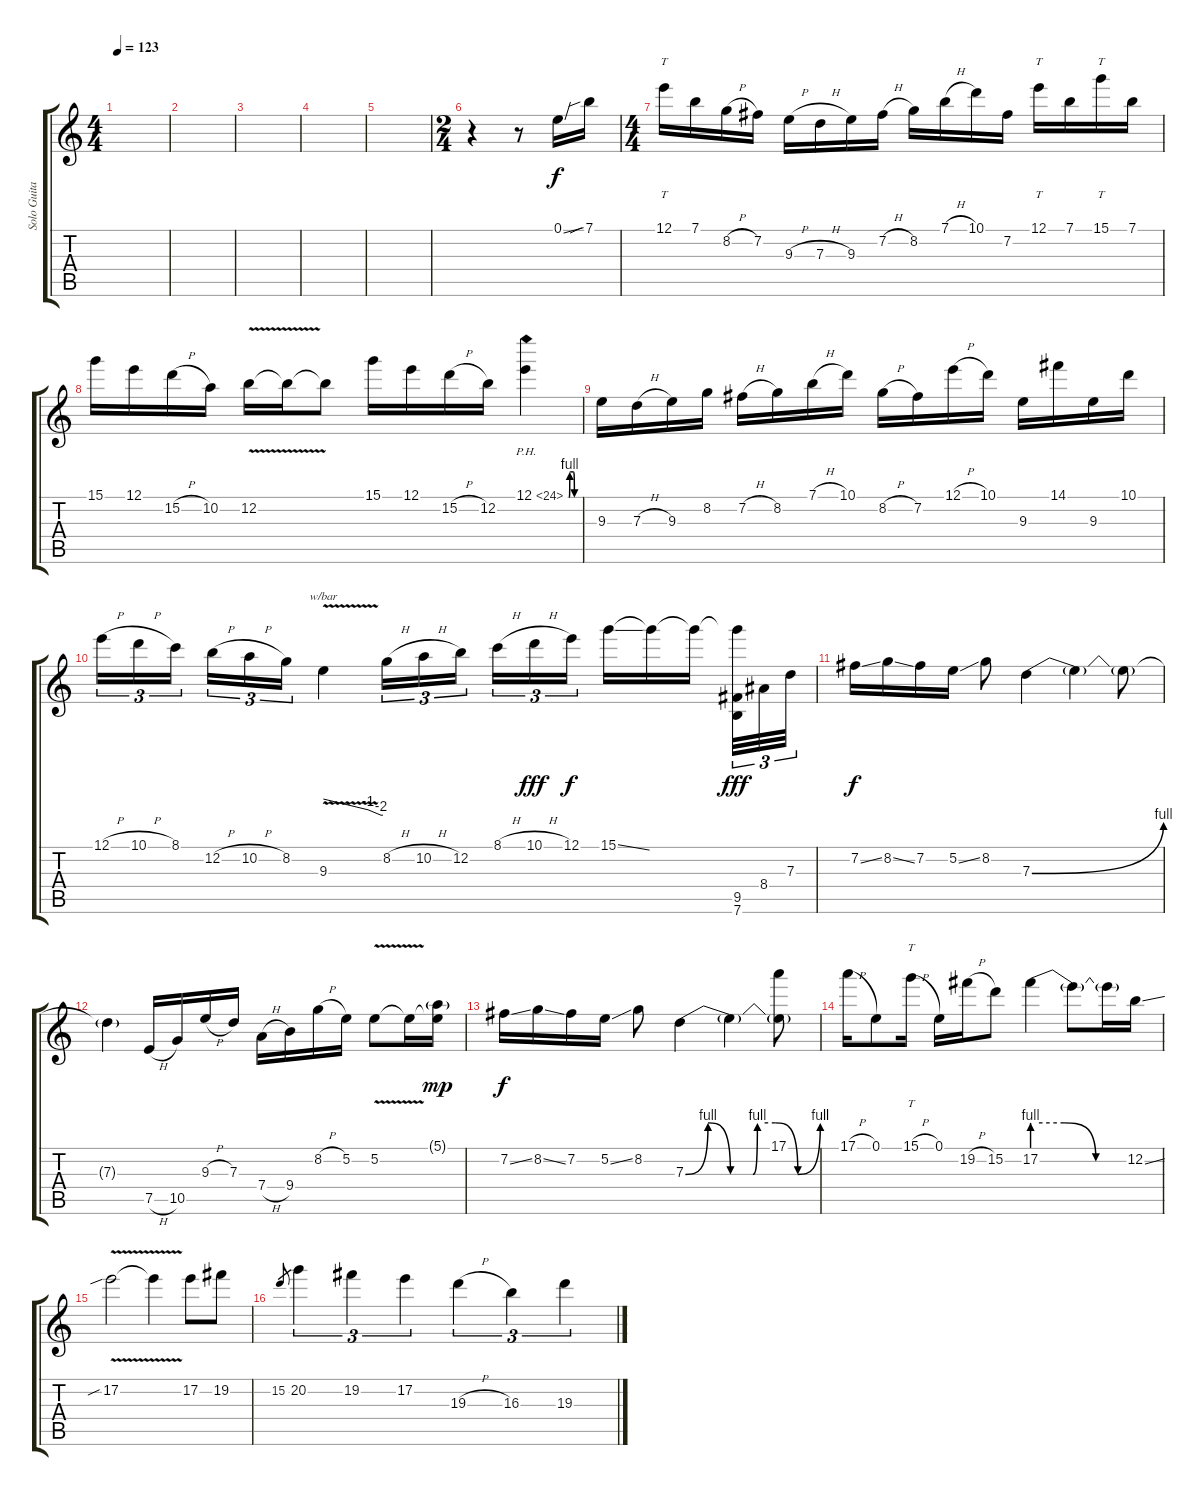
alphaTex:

\track ("Solo Guitar" "Solo Guita") {instrument overdrivenguitar}
\staff {score tabs}
\tuning (E4 B3 G3 D3 A2 E2) {hide}
\ts (4 4)
\tempo 123
\clef g2
\ks c
|
|
|
|
|
\ts (2 4)
r.4 r.8 0.1{ss}.16 7.1{sib}.16 |
\ts (4 4)
12.1.16{tt} 7.1.16 8.2{h}.16 7.2.16 9.3{h}.16 7.3{h}.16 9.3.16 7.2{h}.16 8.2.16 7.1{h}.16 10.1.16 7.2.16 12.1.16{tt} 7.1.16 15.1.16{tt} 7.1.16 |
15.1.16 12.1.16 15.2{h}.16 10.2.16 12.2{v}.16 12.2{t}.16 12.2{t}.8 15.1.16 12.1.16 15.2{h}.16 12.2.16 12.1{be (custom 0 0 6 0 9 4 15 4 30 4 35 0 45 0 60 0) ph 12}.4 |
9.3.16 7.3{h}.16 9.3.16 8.2.16 7.2{h}.16 8.2.16 7.1{h}.16 10.1.16 8.2{h}.16 7.2.16 12.1{h}.16 10.1.16 9.3.16 14.1.16 9.3.16 10.1.16 |
12.1{h}.16{tu (3 2)} 10.1{h}.16{tu (3 2)} 8.1.16{tu (3 2)} 12.2{h}.16{tu (3 2)} 10.2{h}.16{tu (3 2)} 8.2.16{tu (3 2)} 9.3{v}.4{tbe (custom default 0 0 45 -4 58 -8 60 -8)} 8.2{h}.16{tu (3 2)} 10.2{h}.16{tu (3 2)} 12.2.16{tu (3 2)} 8.1{h}.16{tu (3 2)} 10.1{h}.16{tu (3 2) dy fff} 12.1.16{tu (3 2) dy f} 15.1{ss}.16 15.1{t}.16 15.1{t}.16 (15.1{t} 9.5 7.6).32{tu (3 2) dy fff} 8.4.32{tu (3 2)} 7.3.32{tu (3 2)} |
7.2{ss}.16{dy f instrument distortionguitar} 8.2{ss}.16 7.2.16 5.2{ss}.16 8.2.8 7.3{be (bend 0 0 60 4)}.4 7.3{t}.4 7.3{t}.8 |
7.3{t}.4 7.5{h}.16 10.5.16 9.3{h}.16 7.3.16 7.4{h}.16 9.4.16 8.2{h}.16 5.2.16 5.2{v}.8 5.2{t}.16 (5.1{g} 5.2{t}).16{dy mp} |
7.2{ss}.16{dy f} 8.2{ss}.16 7.2.16 5.2{ss}.16 8.2.8 7.3{be (custom 0 0 10 4 20 0 30 0 32 4 40 4 50 0 60 4)}.4 7.3{t}.4 (17.1 7.3{t}).8 |
17.1{h}.16 0.1.8 15.1{h}.16{tt} 0.1.16 19.2{h}.16 15.2.8 17.2{be (custom 0 4 20 4 40 0 60 0)}.4 17.2{t}.8 17.2{t}.16 12.2{ss}.16 |
17.2{v sib}.2 17.2{t}.4 17.2.8 19.2.8 |
15.2.8{gr} 20.2.4{tu (3 2)} 19.2.4{tu (3 2)} 17.2.4{tu (3 2)} 19.3{h}.4{tu (3 2)} 16.3.4{tu (3 2)} 19.3.4{tu (3 2)}
